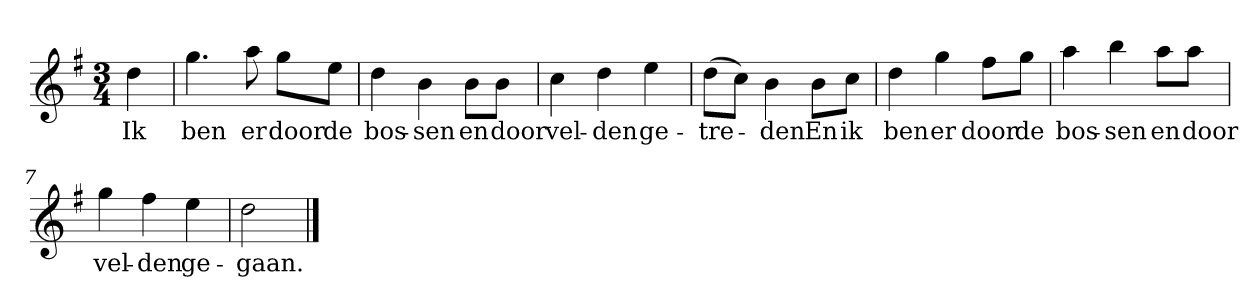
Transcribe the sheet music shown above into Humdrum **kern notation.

**kern	**text
*part1	*part1
*staff1	*staff1
*clefG2	*
*k[f#]	*
*G:	*
*M3/4	*
*MM120	*
=	=
4dd	Ik
=1	=1
4.gg	ben
8aa	er
8gg\L	door
8ee\J	de
=2	=2
4dd	bos-
4b	-sen
8b\L	en
8b\J	door
=3	=3
4cc	vel-
4dd	-den
4ee	ge-
=4	=4
(8dd\L	-tre-
8cc\J)	.
4b	-den
8b\L	En
8cc\J	ik
=5	=5
4dd	ben
4gg	er
8ff#\L	door
8gg\J	de
=6	=6
4aa	bos-
4bb	-sen
8aa\L	en
8aa\J	door
=7	=7
4gg	vel-
4ff#	-den
4ee	ge-
=8	=8
2dd	-gaan.
==	==
*-	*-
